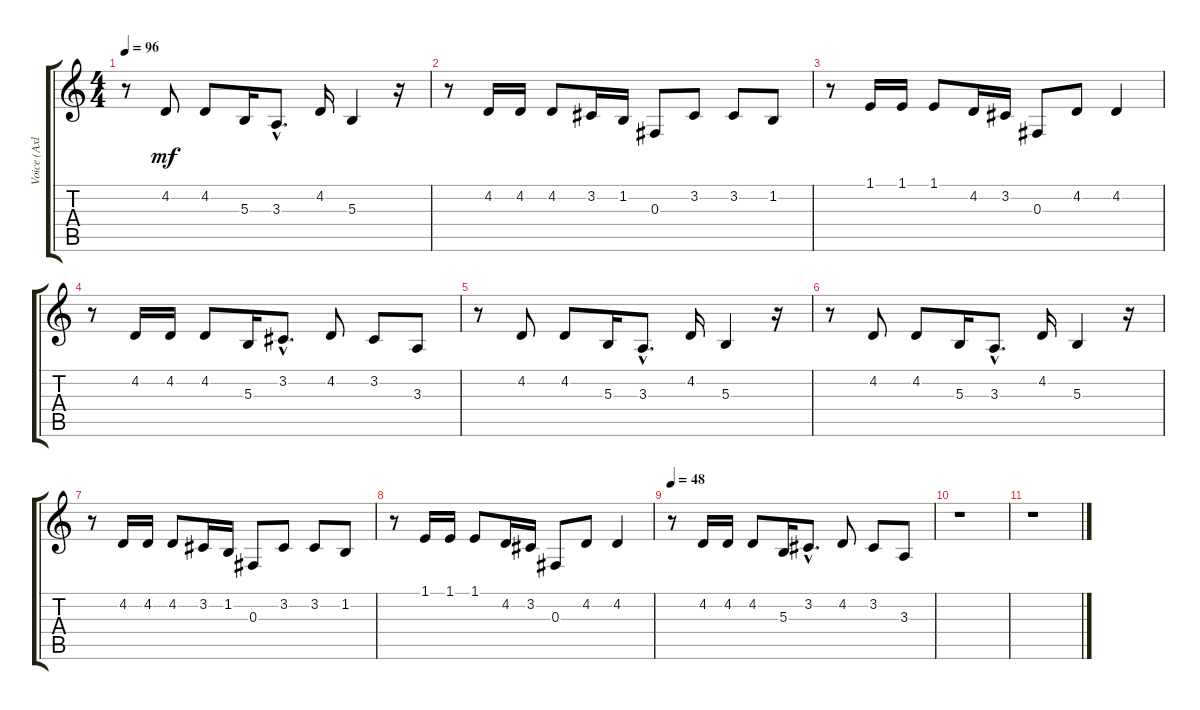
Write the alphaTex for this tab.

\track ("Voice (Axl)" "Voice (Axl") {instrument lead2sawtooth}
\staff {score tabs}
\tuning (Eb4 Bb3 Gb3 Db3 Ab2 Eb2) {hide}
\ts (4 4)
\tempo 96
\clef g2
\ks c
r.8{dy mf} 4.2.8 4.2.8 5.3.16 3.3{hac}.8{d} 4.2.16 5.3.4 r.16 |
r.8 4.2.16 4.2.16 4.2.8 3.2.16 1.2.16 0.3.8 3.2.8 3.2.8 1.2.8 |
r.8 1.1.16 1.1.16 1.1.8 4.2.16 3.2.16 0.3.8 4.2.8 4.2.4 |
r.8 4.2.16 4.2.16 4.2.8 5.3.16 3.2{hac}.8{d} 4.2.8 3.2.8 3.3.8 |
r.8 4.2.8 4.2.8 5.3.16 3.3{hac}.8{d} 4.2.16 5.3.4 r.16 |
r.8 4.2.8 4.2.8 5.3.16 3.3{hac}.8{d} 4.2.16 5.3.4 r.16 |
r.8 4.2.16 4.2.16 4.2.8 3.2.16 1.2.16 0.3.8 3.2.8 3.2.8 1.2.8 |
r.8 1.1.16 1.1.16 1.1.8 4.2.16 3.2.16 0.3.8 4.2.8 4.2.4 |
\tempo 48
r.8 4.2.16 4.2.16 4.2.8 5.3.16 3.2{hac}.8{d} 4.2.8 3.2.8 3.3.8 |
r.1 |
r.1
